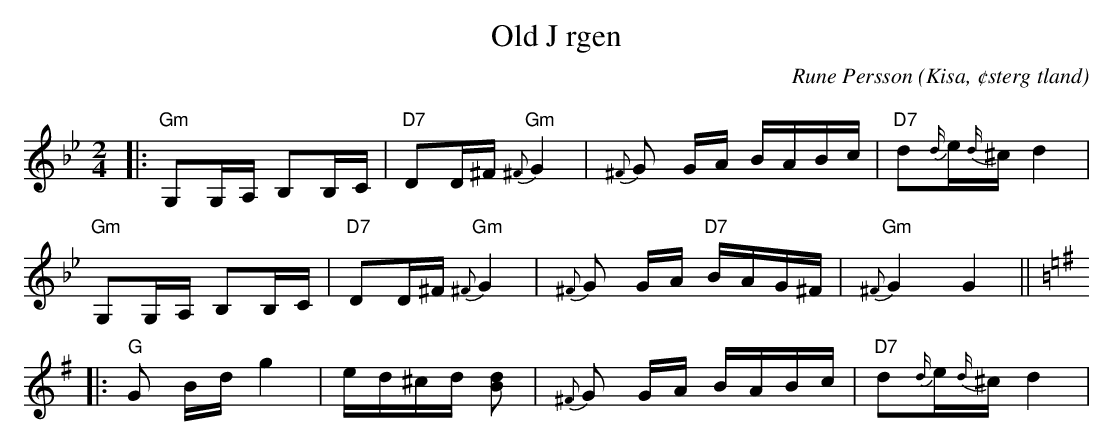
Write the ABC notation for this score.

X:1
T:Old J rgen
C:Rune Persson
O:Kisa, ¢sterg tland
Q:60
M:2/4
L:1/8
K:Gm
|:"Gm"G,G,/A,/ B,B,/C/|"D7"DD/^F/ "Gm"{^F}G2|{^F}G G/A/ B/A/B/c/|"D7"d{d/}e/{d/}^c/ d2|
"Gm"G,G,/A,/ B,B,/C/|"D7"DD/^F/ "Gm"{^F}G2|{^F}G G/A/"D7" B/A/G/^F/|"Gm"{^F}G2 G2||
[K:G]|:"G"G B/d/ g2|e/d/^c/d/ [dB]|{^F}G G/A/ B/A/B/c/|"D7"d{d/}e/{d/}^c/ d2|
